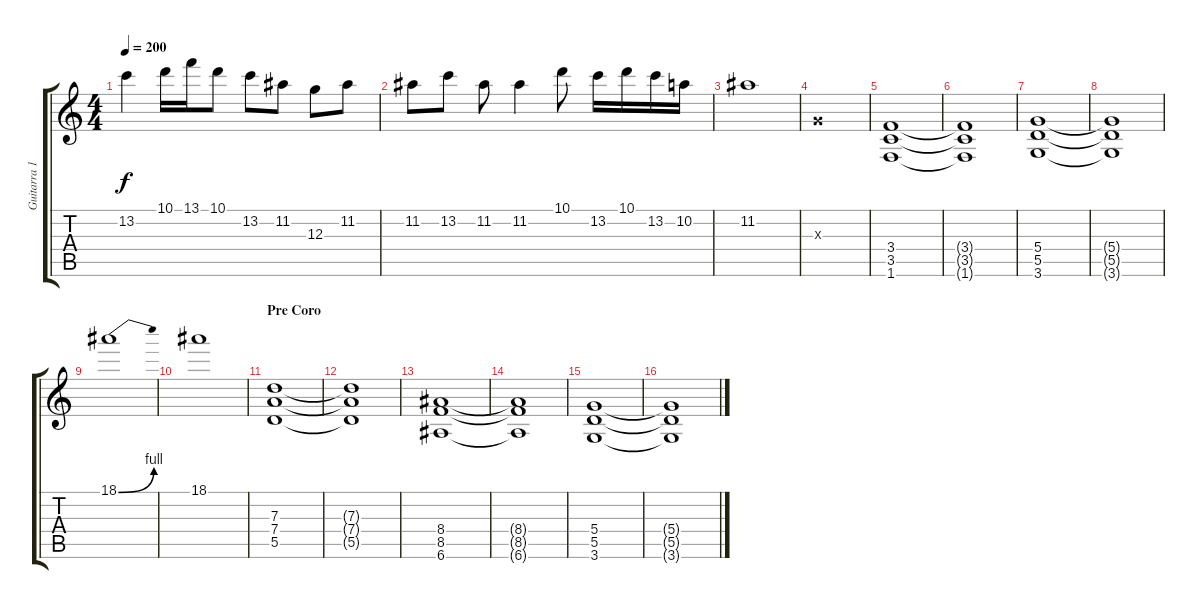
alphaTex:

\track ("Guitarra 1" "Guitarra 1") {instrument overdrivenguitar}
\staff {score tabs}
\tuning (E4 B3 G3 D3 A2 E2) {hide}
\ts (4 4)
\tempo 200
\clef g2
\ks c
13.2{t}.4{dy f} 10.1.16 13.1.16 10.1.8 13.2.8 11.2.8 12.3.8 11.2.8 |
11.2.8 13.2.8 11.2.8 11.2.4 10.1.8 13.2.16 10.1.16 13.2.16 10.2.16 |
11.2.1 |
0.3{x}.1 |
(3.4 3.5 1.6).1 |
(3.4{t} 3.5{t} 1.6{t}).1 |
(5.4 5.5 3.6).1 |
(5.4{t} 5.5{t} 3.6{t}).1 |
18.1{be (bend 0 0 60 4)}.1 |
18.1.1 |
\section ("" "Pre Coro")
(7.3 7.4 5.5).1 |
(7.3{t} 7.4{t} 5.5{t}).1 |
(8.4 8.5 6.6).1 |
(8.4{t} 8.5{t} 6.6{t}).1 |
(5.4 5.5 3.6).1 |
(5.4{t} 5.5{t} 3.6{t}).1
